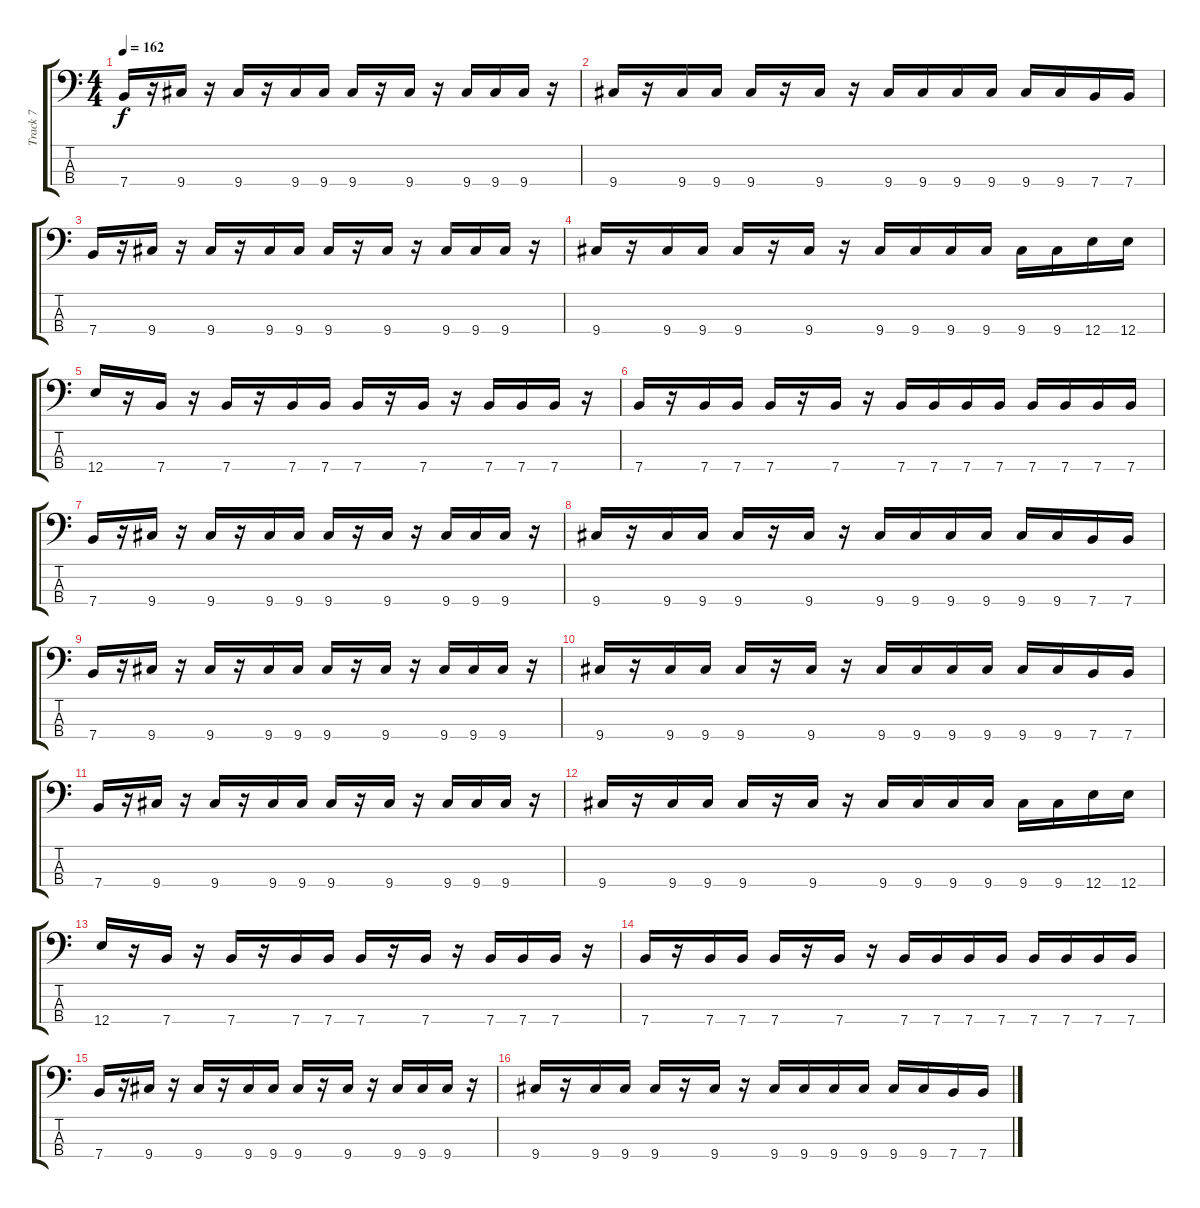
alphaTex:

\track ("Track 7" "Track 7") {instrument electricbassfinger}
\staff {score tabs}
\tuning (G2 D2 A1 E1) {hide}
\ts (4 4)
\tempo 162
\clef f4
\ks c
7.4.16{dy f} r.16 9.4.16 r.16 9.4.16 r.16 9.4.16 9.4.16 9.4.16 r.16 9.4.16 r.16 9.4.16 9.4.16 9.4.16 r.16 |
9.4.16 r.16 9.4.16 9.4.16 9.4.16 r.16 9.4.16 r.16 9.4.16 9.4.16 9.4.16 9.4.16 9.4.16 9.4.16 7.4.16 7.4.16 |
7.4.16 r.16 9.4.16 r.16 9.4.16 r.16 9.4.16 9.4.16 9.4.16 r.16 9.4.16 r.16 9.4.16 9.4.16 9.4.16 r.16 |
9.4.16 r.16 9.4.16 9.4.16 9.4.16 r.16 9.4.16 r.16 9.4.16 9.4.16 9.4.16 9.4.16 9.4.16 9.4.16 12.4.16 12.4.16 |
12.4.16 r.16 7.4.16 r.16 7.4.16 r.16 7.4.16 7.4.16 7.4.16 r.16 7.4.16 r.16 7.4.16 7.4.16 7.4.16 r.16 |
7.4.16 r.16 7.4.16 7.4.16 7.4.16 r.16 7.4.16 r.16 7.4.16 7.4.16 7.4.16 7.4.16 7.4.16 7.4.16 7.4.16 7.4.16 |
7.4.16 r.16 9.4.16 r.16 9.4.16 r.16 9.4.16 9.4.16 9.4.16 r.16 9.4.16 r.16 9.4.16 9.4.16 9.4.16 r.16 |
9.4.16 r.16 9.4.16 9.4.16 9.4.16 r.16 9.4.16 r.16 9.4.16 9.4.16 9.4.16 9.4.16 9.4.16 9.4.16 7.4.16 7.4.16 |
7.4.16 r.16 9.4.16 r.16 9.4.16 r.16 9.4.16 9.4.16 9.4.16 r.16 9.4.16 r.16 9.4.16 9.4.16 9.4.16 r.16 |
9.4.16 r.16 9.4.16 9.4.16 9.4.16 r.16 9.4.16 r.16 9.4.16 9.4.16 9.4.16 9.4.16 9.4.16 9.4.16 7.4.16 7.4.16 |
7.4.16 r.16 9.4.16 r.16 9.4.16 r.16 9.4.16 9.4.16 9.4.16 r.16 9.4.16 r.16 9.4.16 9.4.16 9.4.16 r.16 |
9.4.16 r.16 9.4.16 9.4.16 9.4.16 r.16 9.4.16 r.16 9.4.16 9.4.16 9.4.16 9.4.16 9.4.16 9.4.16 12.4.16 12.4.16 |
12.4.16 r.16 7.4.16 r.16 7.4.16 r.16 7.4.16 7.4.16 7.4.16 r.16 7.4.16 r.16 7.4.16 7.4.16 7.4.16 r.16 |
7.4.16 r.16 7.4.16 7.4.16 7.4.16 r.16 7.4.16 r.16 7.4.16 7.4.16 7.4.16 7.4.16 7.4.16 7.4.16 7.4.16 7.4.16 |
7.4.16 r.16 9.4.16 r.16 9.4.16 r.16 9.4.16 9.4.16 9.4.16 r.16 9.4.16 r.16 9.4.16 9.4.16 9.4.16 r.16 |
9.4.16 r.16 9.4.16 9.4.16 9.4.16 r.16 9.4.16 r.16 9.4.16 9.4.16 9.4.16 9.4.16 9.4.16 9.4.16 7.4.16 7.4.16
